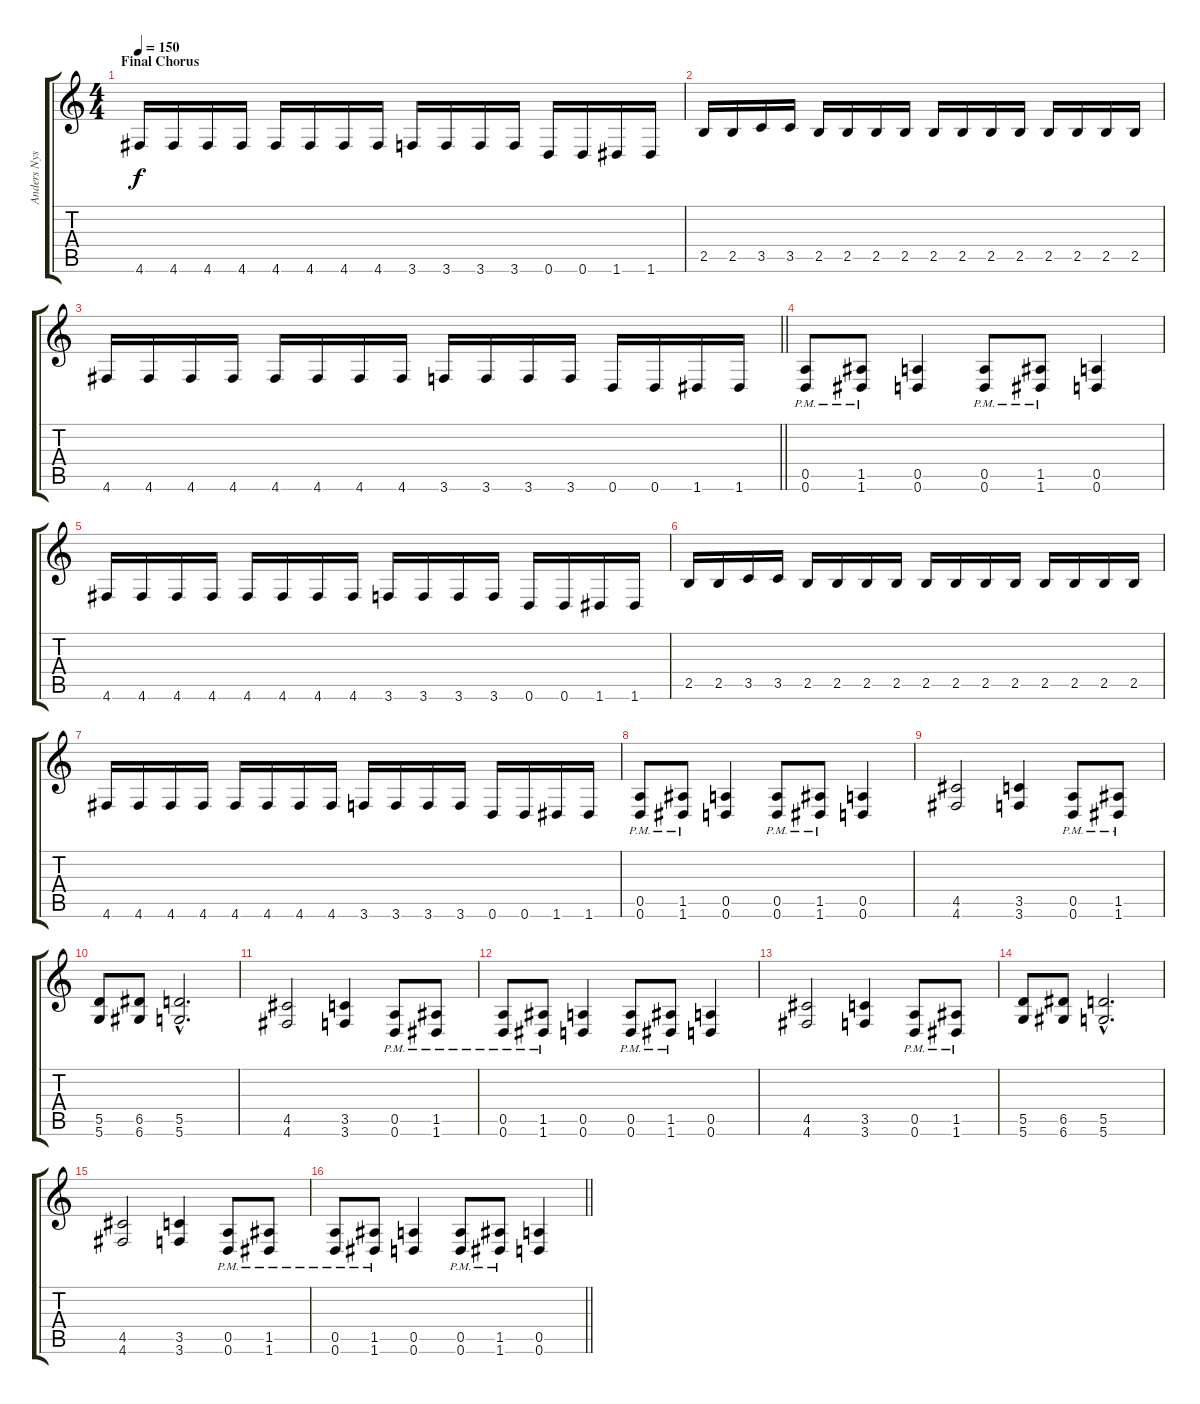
\track ("Anders Nyström 2" "Anders Nys") {instrument distortionguitar}
\staff {score tabs}
\tuning (E4 B3 G3 D3 A2 D2) {hide}
\ts (4 4)
\section ("" "Final Chorus")
\tempo 150
\clef g2
\ks c
4.6.16{dy f} 4.6.16 4.6.16 4.6.16 4.6.16 4.6.16 4.6.16 4.6.16 3.6.16 3.6.16 3.6.16 3.6.16 0.6.16 0.6.16 1.6.16 1.6.16 |
2.5.16 2.5.16 3.5.16 3.5.16 2.5.16 2.5.16 2.5.16 2.5.16 2.5.16 2.5.16 2.5.16 2.5.16 2.5.16 2.5.16 2.5.16 2.5.16 |
\barLineRight lightlight
4.6.16 4.6.16 4.6.16 4.6.16 4.6.16 4.6.16 4.6.16 4.6.16 3.6.16 3.6.16 3.6.16 3.6.16 0.6.16 0.6.16 1.6.16 1.6.16 |
(0.5{pm} 0.6).8 (1.5{pm} 1.6).8 (0.5 0.6).4 (0.5{pm} 0.6).8 (1.5{pm} 1.6).8 (0.5 0.6).4 |
4.6.16 4.6.16 4.6.16 4.6.16 4.6.16 4.6.16 4.6.16 4.6.16 3.6.16 3.6.16 3.6.16 3.6.16 0.6.16 0.6.16 1.6.16 1.6.16 |
2.5.16 2.5.16 3.5.16 3.5.16 2.5.16 2.5.16 2.5.16 2.5.16 2.5.16 2.5.16 2.5.16 2.5.16 2.5.16 2.5.16 2.5.16 2.5.16 |
4.6.16 4.6.16 4.6.16 4.6.16 4.6.16 4.6.16 4.6.16 4.6.16 3.6.16 3.6.16 3.6.16 3.6.16 0.6.16 0.6.16 1.6.16 1.6.16 |
(0.5{pm} 0.6).8 (1.5{pm} 1.6).8 (0.5 0.6).4 (0.5{pm} 0.6).8 (1.5{pm} 1.6).8 (0.5 0.6).4 |
(4.5 4.6).2 (3.5 3.6).4 (0.5{pm} 0.6).8 (1.5{pm} 1.6).8 |
(5.5 5.6).8 (6.5 6.6).8 (5.5{hac} 5.6{hac}).2{d} |
(4.5 4.6).2 (3.5 3.6).4 (0.5{pm} 0.6).8 (1.5{pm} 1.6).8 |
(0.5{pm} 0.6).8 (1.5{pm} 1.6).8 (0.5 0.6).4 (0.5{pm} 0.6).8 (1.5{pm} 1.6).8 (0.5 0.6).4 |
(4.5 4.6).2 (3.5 3.6).4 (0.5{pm} 0.6).8 (1.5{pm} 1.6).8 |
(5.5 5.6).8 (6.5 6.6).8 (5.5{hac} 5.6{hac}).2{d} |
(4.5 4.6).2 (3.5 3.6).4 (0.5{pm} 0.6).8 (1.5{pm} 1.6).8 |
\barLineRight lightlight
(0.5{pm} 0.6).8 (1.5{pm} 1.6).8 (0.5 0.6).4 (0.5{pm} 0.6).8 (1.5{pm} 1.6).8 (0.5 0.6).4
